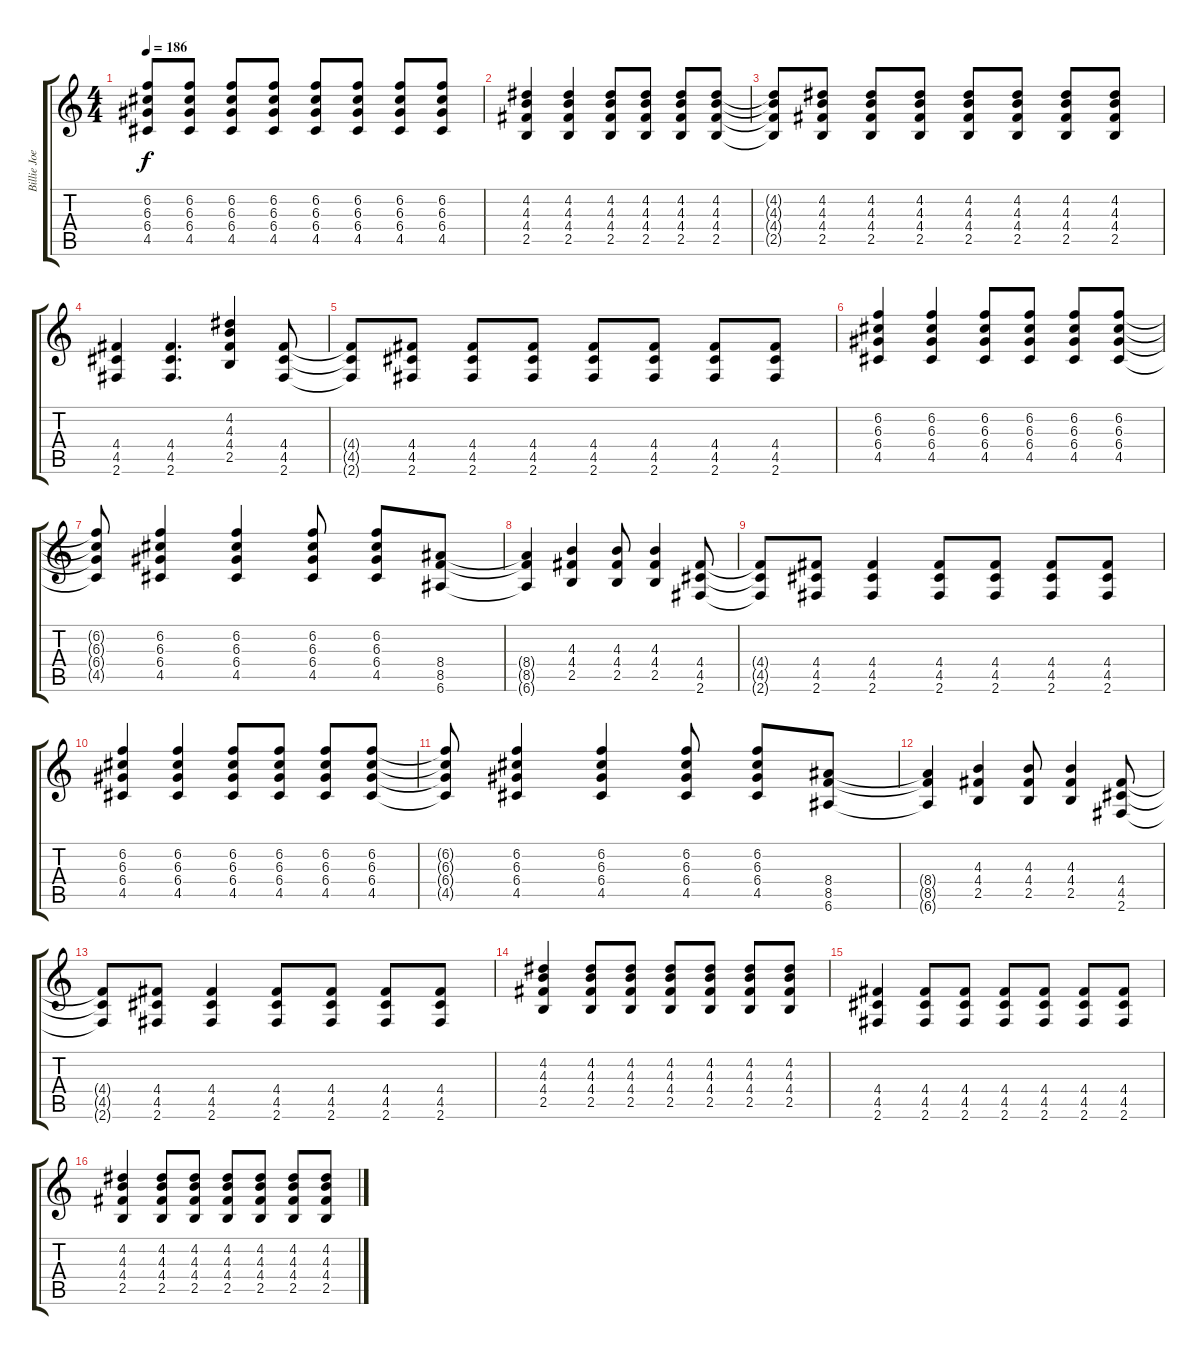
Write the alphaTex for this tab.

\track ("Billie Joe (Guitar)" "Billie Joe") {instrument distortionguitar}
\staff {score tabs}
\tuning (E4 B3 G3 D3 A2 E2) {hide}
\ts (4 4)
\tempo 186
\clef g2
\ks c
(6.2{t} 6.3{t} 6.4{t} 4.5{t}).8{dy f} (6.2 6.3 6.4 4.5).8 (6.2 6.3 6.4 4.5).8 (6.2 6.3 6.4 4.5).8 (6.2 6.3 6.4 4.5).8 (6.2 6.3 6.4 4.5).8 (6.2 6.3 6.4 4.5).8 (6.2 6.3 6.4 4.5).8 |
(4.2 4.3 4.4 2.5).4 (4.2 4.3 4.4 2.5).4 (4.2 4.3 4.4 2.5).8 (4.2 4.3 4.4 2.5).8 (4.2 4.3 4.4 2.5).8 (4.2 4.3 4.4 2.5).8 |
(4.2{t} 4.3{t} 4.4{t} 2.5{t}).8 (4.2 4.3 4.4 2.5).8 (4.2 4.3 4.4 2.5).8 (4.2 4.3 4.4 2.5).8 (4.2 4.3 4.4 2.5).8 (4.2 4.3 4.4 2.5).8 (4.2 4.3 4.4 2.5).8 (4.2 4.3 4.4 2.5).8 |
(4.4 4.5 2.6).4 (4.4 4.5 2.6).4{d} (4.2 4.3 4.4 2.5).4 (4.4 4.5 2.6).8 |
(4.4{t} 4.5{t} 2.6{t}).8 (4.4 4.5 2.6).8 (4.4 4.5 2.6).8 (4.4 4.5 2.6).8 (4.4 4.5 2.6).8 (4.4 4.5 2.6).8 (4.4 4.5 2.6).8 (4.4 4.5 2.6).8 |
(6.2 6.3 6.4 4.5).4 (6.2 6.3 6.4 4.5).4 (6.2 6.3 6.4 4.5).8 (6.2 6.3 6.4 4.5).8 (6.2 6.3 6.4 4.5).8 (6.2 6.3 6.4 4.5).8 |
(6.2{t} 6.3{t} 6.4{t} 4.5{t}).8 (6.2 6.3 6.4 4.5).4 (6.2 6.3 6.4 4.5).4 (6.2 6.3 6.4 4.5).8 (6.2 6.3 6.4 4.5).8 (8.4 8.5 6.6).8 |
(8.4{t} 8.5{t} 6.6{t}).4 (4.3 4.4 2.5).4 (4.3 4.4 2.5).8 (4.3 4.4 2.5).4 (4.4 4.5 2.6).8 |
(4.4{t} 4.5{t} 2.6{t}).8 (4.4 4.5 2.6).8 (4.4 4.5 2.6).4 (4.4 4.5 2.6).8 (4.4 4.5 2.6).8 (4.4 4.5 2.6).8 (4.4 4.5 2.6).8 |
(6.2 6.3 6.4 4.5).4 (6.2 6.3 6.4 4.5).4 (6.2 6.3 6.4 4.5).8 (6.2 6.3 6.4 4.5).8 (6.2 6.3 6.4 4.5).8 (6.2 6.3 6.4 4.5).8 |
(6.2{t} 6.3{t} 6.4{t} 4.5{t}).8 (6.2 6.3 6.4 4.5).4 (6.2 6.3 6.4 4.5).4 (6.2 6.3 6.4 4.5).8 (6.2 6.3 6.4 4.5).8 (8.4 8.5 6.6).8 |
(8.4{t} 8.5{t} 6.6{t}).4 (4.3 4.4 2.5).4 (4.3 4.4 2.5).8 (4.3 4.4 2.5).4 (4.4 4.5 2.6).8 |
(4.4{t} 4.5{t} 2.6{t}).8 (4.4 4.5 2.6).8 (4.4 4.5 2.6).4 (4.4 4.5 2.6).8 (4.4 4.5 2.6).8 (4.4 4.5 2.6).8 (4.4 4.5 2.6).8 |
(4.2 4.3 4.4 2.5).4 (4.2 4.3 4.4 2.5).8 (4.2 4.3 4.4 2.5).8 (4.2 4.3 4.4 2.5).8 (4.2 4.3 4.4 2.5).8 (4.2 4.3 4.4 2.5).8 (4.2 4.3 4.4 2.5).8 |
(4.4 4.5 2.6).4 (4.4 4.5 2.6).8 (4.4 4.5 2.6).8 (4.4 4.5 2.6).8 (4.4 4.5 2.6).8 (4.4 4.5 2.6).8 (4.4 4.5 2.6).8 |
(4.2 4.3 4.4 2.5).4 (4.2 4.3 4.4 2.5).8 (4.2 4.3 4.4 2.5).8 (4.2 4.3 4.4 2.5).8 (4.2 4.3 4.4 2.5).8 (4.2 4.3 4.4 2.5).8 (4.2 4.3 4.4 2.5).8
